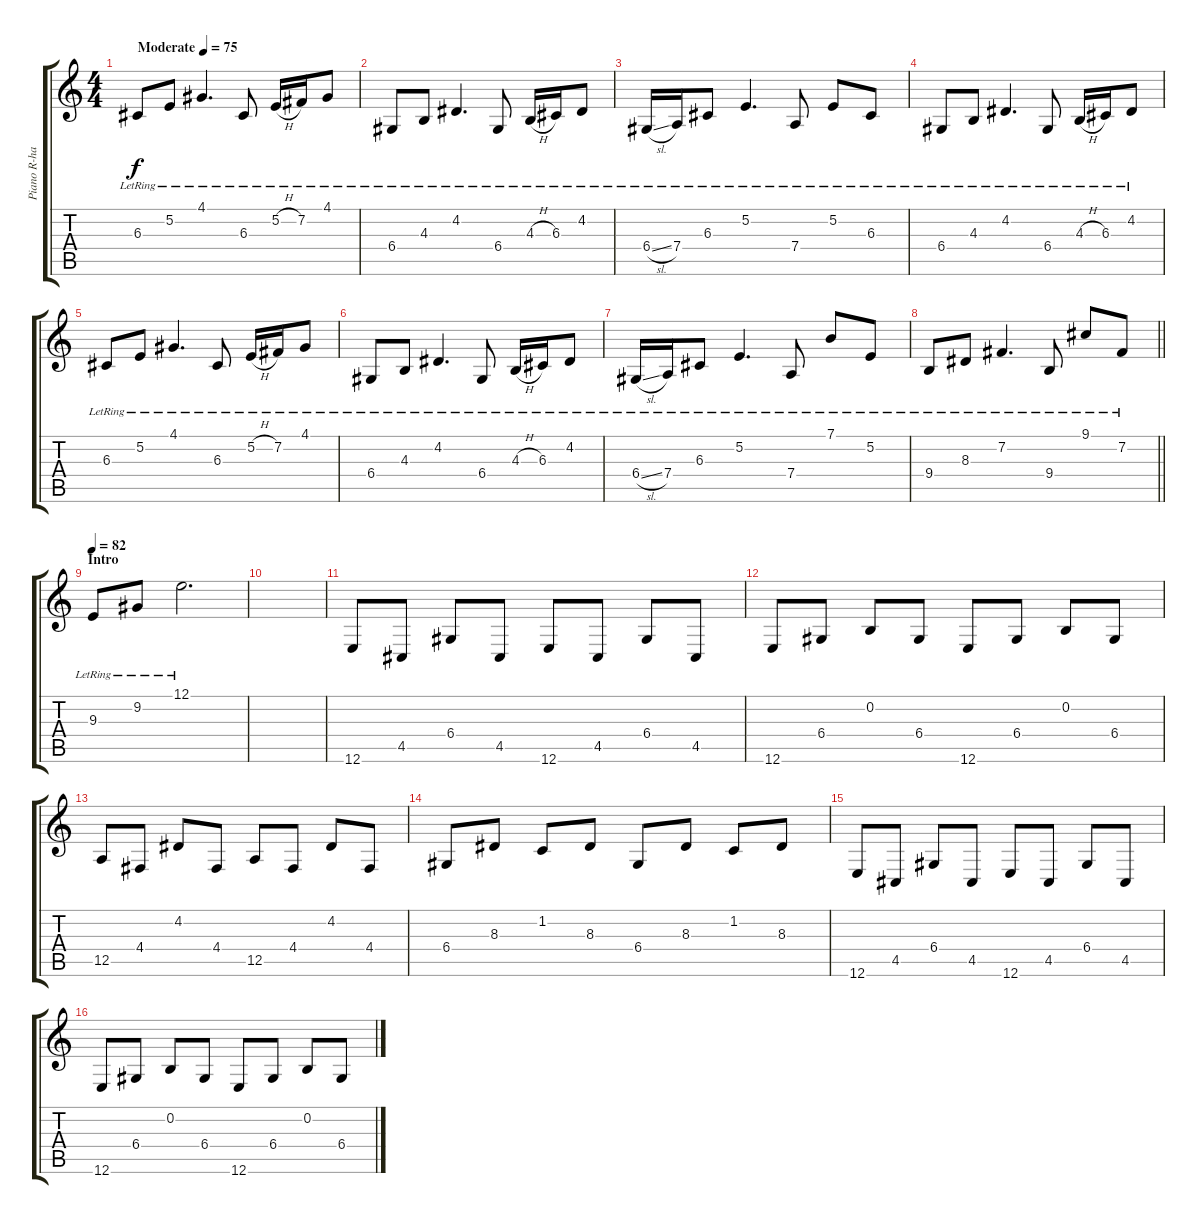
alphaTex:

\track ("Piano R-hand" "Piano R-ha") {instrument lead1square}
\staff {score tabs}
\tuning (E4 B3 G3 D3 A2 E2) {hide}
\ts (4 4)
\tempo (75 "Moderate")
\clef g2
\ks c
6.3{lr}.8{dy f instrument acousticgrandpiano} 5.2{lr}.8 4.1{lr}.4{d} 6.3{lr}.8 5.2{h lr}.16 7.2{lr}.16 4.1{lr}.8 |
6.4{lr}.8 4.3{lr}.8 4.2{lr}.4{d} 6.4{lr}.8 4.3{h lr}.16 6.3{lr}.16 4.2{lr}.8 |
6.4{sl lr}.16 7.4{lr}.16 6.3{lr}.8 5.2{lr}.4{d} 7.4{lr}.8 5.2{lr}.8 6.3{lr}.8 |
6.4{lr}.8 4.3{lr}.8 4.2{lr}.4{d} 6.4{lr}.8 4.3{h lr}.16 6.3{lr}.16 4.2{lr}.8 |
6.3{lr}.8 5.2{lr}.8 4.1{lr}.4{d} 6.3{lr}.8 5.2{h lr}.16 7.2{lr}.16 4.1{lr}.8 |
6.4{lr}.8 4.3{lr}.8 4.2{lr}.4{d} 6.4{lr}.8 4.3{h lr}.16 6.3{lr}.16 4.2{lr}.8 |
6.4{sl lr}.16 7.4{lr}.16 6.3{lr}.8 5.2{lr}.4{d} 7.4{lr}.8 7.1{lr}.8 5.2{lr}.8 |
\barLineRight lightlight
9.4{lr}.8 8.3{lr}.8 7.2{lr}.4{d} 9.4{lr}.8 9.1{lr}.8 7.2{lr}.8 |
\section ("" "Intro")
\tempo 82
9.3{lr}.8 9.2{lr}.8 12.1{lr}.2{d} |
|
12.6.8 4.5.8 6.4.8 4.5.8 12.6.8 4.5.8 6.4.8 4.5.8 |
12.6.8 6.4.8 0.2.8 6.4.8 12.6.8 6.4.8 0.2.8 6.4.8 |
12.5.8 4.4.8 4.2.8 4.4.8 12.5.8 4.4.8 4.2.8 4.4.8 |
6.4.8 8.3.8 1.2.8 8.3.8 6.4.8 8.3.8 1.2.8 8.3.8 |
12.6.8 4.5.8 6.4.8 4.5.8 12.6.8 4.5.8 6.4.8 4.5.8 |
12.6.8 6.4.8 0.2.8 6.4.8 12.6.8 6.4.8 0.2.8 6.4.8
